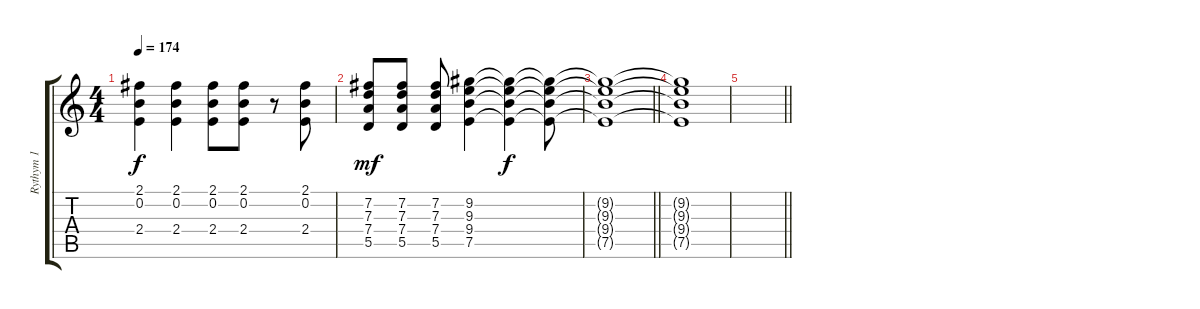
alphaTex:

\track ("Rythym 1" "Rythym 1") {instrument distortionguitar}
\staff {score tabs}
\tuning (E4 B3 G3 D3 A2 E2) {hide}
\ts (4 4)
\tempo 174
\clef g2
\ks c
(2.1 0.2 2.4).4{dy f} (2.1 0.2 2.4).4 (2.1 0.2 2.4).8 (2.1 0.2 2.4).8 r.8 (2.1 0.2 2.4).8 |
(7.2 7.3 7.4 5.5).8{dy mf} (7.2 7.3 7.4 5.5).8 (7.2 7.3 7.4 5.5).8 (9.2 9.3 9.4 7.5).4 (9.2{t} 9.3{t} 9.4{t} 7.5{t}).4{dy f} (9.2{t} 9.3{t} 9.4{t} 7.5{t}).8 |
\barLineRight lightlight
(9.2{t} 9.3{t} 9.4{t} 7.5{t}).1 |
(9.2{t} 9.3{t} 9.4{t} 7.5{t}).1 |
\barLineRight lightlight
